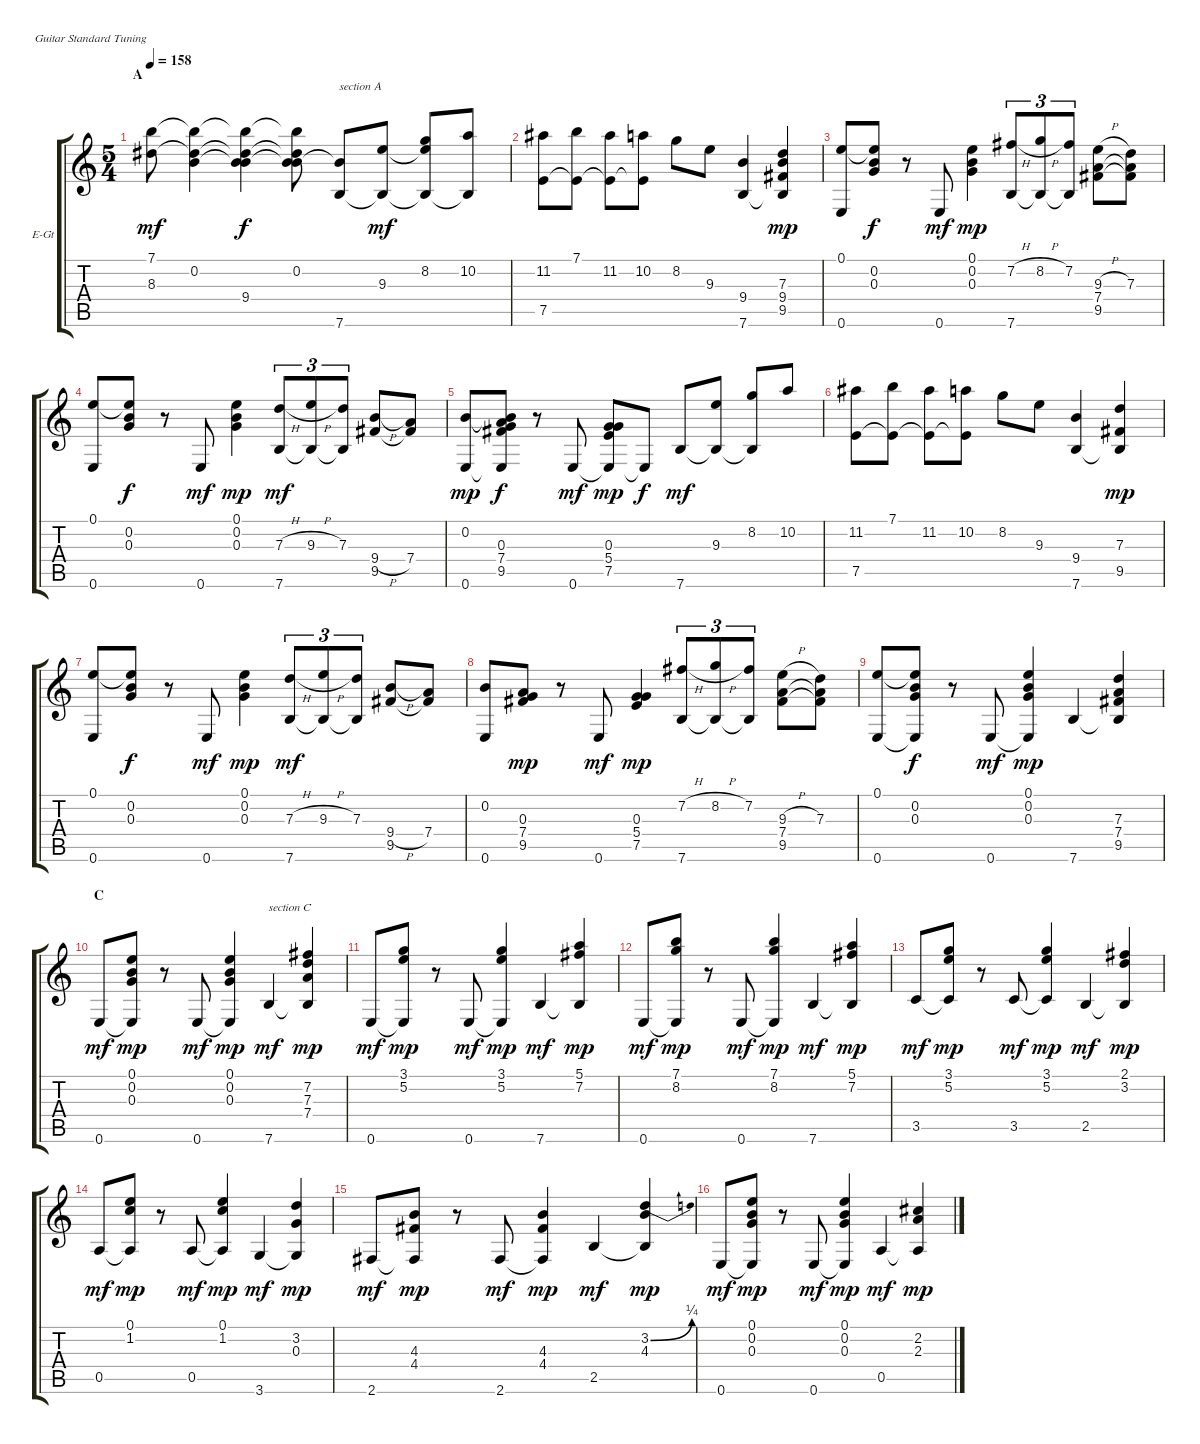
\bracketExtendMode groupsimilarinstruments
\firstSystemTrackNameOrientation horizontal
\otherSystemsTrackNameOrientation horizontal
\track ("Chet Atkins" "E-Gt") {instrument electricguitarjazz}
\staff {score tabs}
\tuning (E4 B3 G3 D3 A2 E2)
\ts (5 4)
\section ("" "A")
\tempo 158
\clef g2
\ks c
(7.1 8.3).8{dy mf} (0.2 7.1{t} 8.3{t}).4 (0.2{t} 9.4 7.1{t} 8.3{t}).4{dy f} (7.1{t} 0.2 8.3{t} 9.4{t}).8 (0.2{t} 7.6).8{txt "section A"} (9.3 7.6{t}).8{dy mf} (8.2 9.3{t} 7.6{t}).8 (10.2 7.6{t}).8 |
(11.2 7.5).8 (7.1 7.5{t}).8 (11.2 7.5{t}).8 (10.2 7.5{t}).8 8.2.8 9.3.8 (9.4 7.6).4 (7.3 9.4 9.5 7.6{t}).4{dy mp} |
(0.1 0.6).8 (0.1{t} 0.2 0.3).8{dy f} r.8 0.6.8{dy mf} (0.1 0.2 0.3).4{dy mp} (7.2{h} 7.6).8{tu (3 2)} (8.2{h} 7.6{t}).8{tu (3 2)} (7.2 7.6{t}).8{tu (3 2)} (9.3{h} 7.4 9.5).8 (7.3 7.4{t} 9.5{t}).8 |
(0.1 0.6).8 (0.1{t} 0.2 0.3).8{dy f} r.8 0.6.8{dy mf} (0.1 0.2 0.3).4{dy mp} (7.3{h} 7.6).8{tu (3 2) dy mf} (9.3{h} 7.6{t}).8{tu (3 2)} (7.3 7.6{t}).8{tu (3 2)} (9.4{h} 9.5).8 (7.4 9.5{t}).8 |
(0.2 0.6).8{dy mp} (0.2{t} 0.3 7.4 9.5 0.6{t}).8{dy f} r.8 0.6.8{dy mf} (0.3 5.4 7.5 0.6{t}).8{dy mp} 0.6{t}.8{dy f} 7.6.8{dy mf} (9.3 7.6{t}).8 (8.2 7.6{t}).8 10.2.8 |
(11.2 7.5).8 (7.1 7.5{t}).8 (11.2 7.5{t}).8 (10.2 7.5{t}).8 8.2.8 9.3.8 (9.4 7.6).4 (7.3 9.5 7.6{t}).4{dy mp} |
(0.1 0.6).8 (0.1{t} 0.2 0.3).8{dy f} r.8 0.6.8{dy mf} (0.1 0.2 0.3).4{dy mp} (7.3{h} 7.6).8{tu (3 2) dy mf} (9.3{h} 7.6{t}).8{tu (3 2)} (7.3 7.6{t}).8{tu (3 2)} (9.4{h} 9.5).8 (7.4 9.5{t}).8 |
(0.2 0.6).8 (0.3 7.4 9.5).8{dy mp} r.8 0.6.8{dy mf} (0.3 5.4 7.5).4{dy mp} (7.2{h} 7.6).8{tu (3 2)} (8.2{h} 7.6{t}).8{tu (3 2)} (7.2 7.6{t}).8{tu (3 2)} (9.3{h} 7.4 9.5).8 (7.3 7.4{t} 9.5{t}).8 |
(0.1 0.6).8 (0.1{t} 0.2 0.3 0.6{t}).8{dy f} r.8 0.6.8{dy mf} (0.1 0.2 0.3 0.6{t}).4{dy mp} 7.6.4 (7.3 7.4 9.5 7.6{t}).4 |
\section ("" "C")
0.6.8{dy mf} (0.1 0.2 0.3 0.6{t}).8{dy mp} r.8 0.6.8{dy mf} (0.1 0.2 0.3 0.6{t}).4{dy mp} 7.6.4{txt "section C" dy mf} (7.2 7.3 7.4 7.6{t}).4{dy mp} |
0.6.8{dy mf} (3.1 5.2 0.6{t}).8{dy mp} r.8 0.6.8{dy mf} (3.1 5.2 0.6{t}).4{dy mp} 7.6.4{dy mf} (5.1 7.2 7.6{t}).4{dy mp} |
0.6.8{dy mf} (7.1 8.2 0.6{t}).8{dy mp} r.8 0.6.8{dy mf} (7.1 8.2 0.6{t}).4{dy mp} 7.6.4{dy mf} (5.1 7.2 7.6{t}).4{dy mp} |
3.5.8{dy mf} (3.1 5.2 3.5{t}).8{dy mp} r.8 3.5.8{dy mf} (3.1 5.2 3.5{t}).4{dy mp} 2.5.4{dy mf} (2.1 3.2 2.5{t}).4{dy mp} |
0.5.8{dy mf} (0.1 1.2 0.5{t}).8{dy mp} r.8 0.5.8{dy mf} (0.1 1.2 0.5{t}).4{dy mp} 3.6.4{dy mf} (3.2 0.3 3.6{t}).4{dy mp} |
2.6.8{dy mf} (4.3 4.4 2.6{t}).8{dy mp} r.8 2.6.8{dy mf} (4.3 4.4 2.6{t}).4{dy mp} 2.5.4{dy mf} (3.2{be (bend 0 0 60 1)} 4.3 2.5{t}).4{dy mp} |
0.6.8{dy mf} (0.1 0.2 0.3 0.6{t}).8{dy mp} r.8 0.6.8{dy mf} (0.1 0.2 0.3 0.6{t}).4{dy mp} 0.5.4{dy mf} (2.2 2.3 0.5{t}).4{dy mp}
